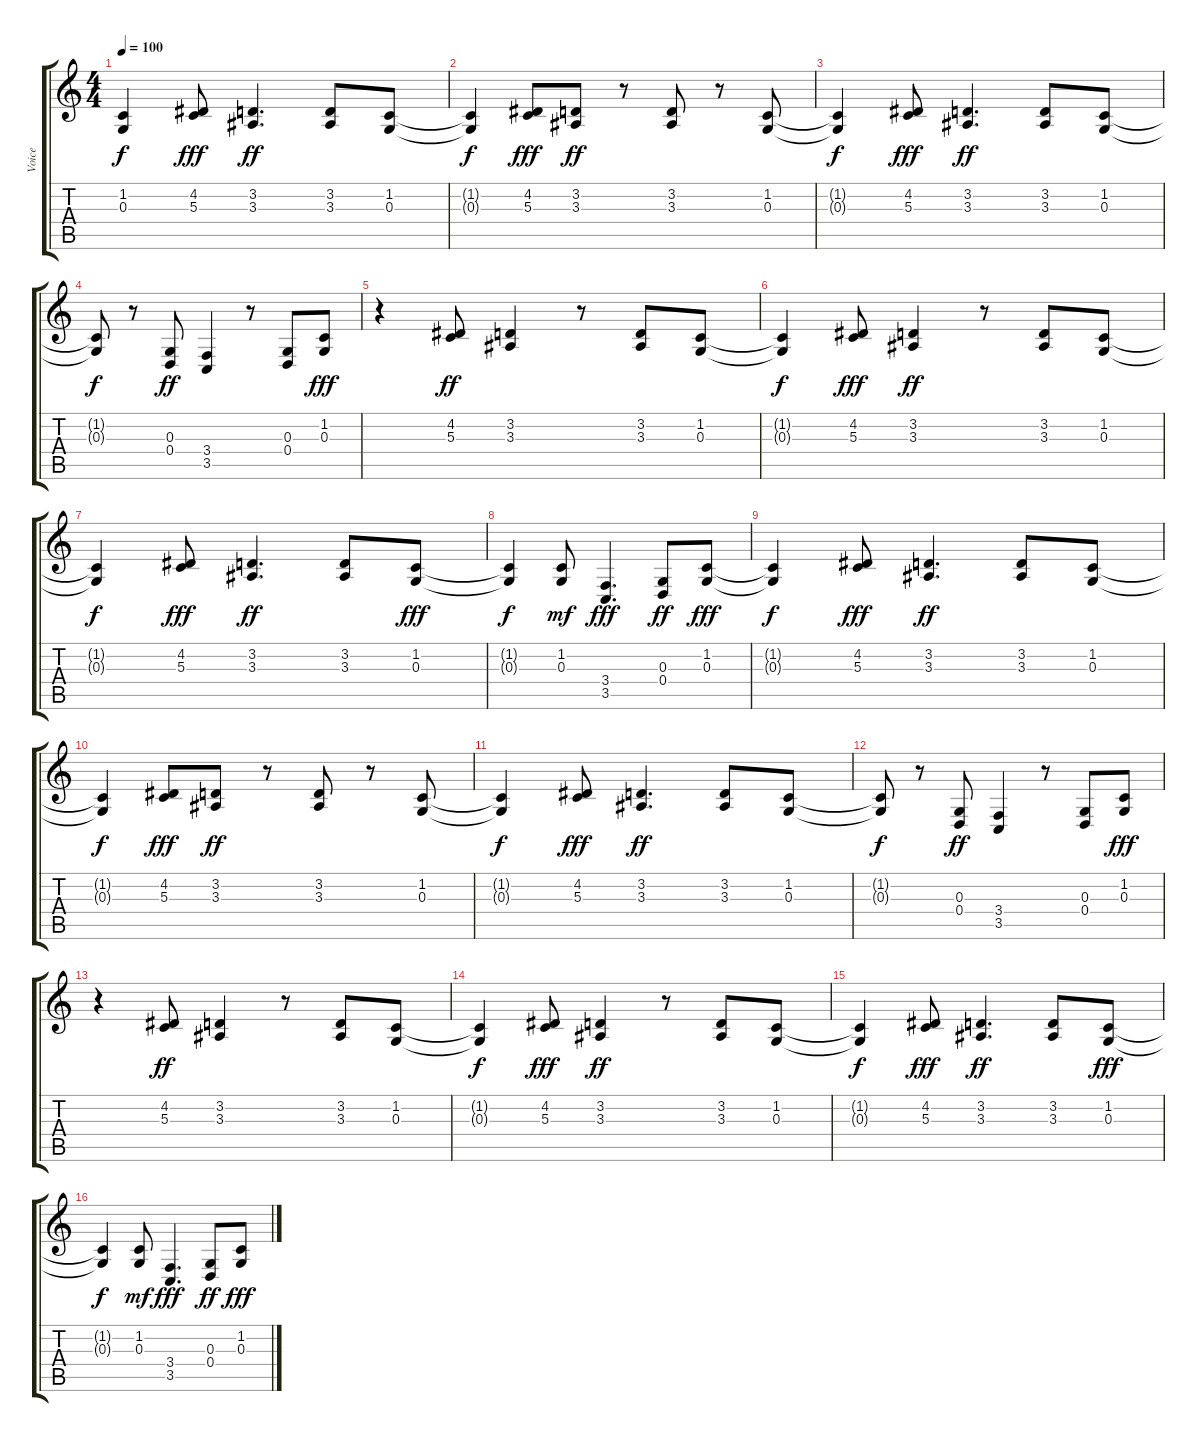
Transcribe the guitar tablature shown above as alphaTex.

\track ("Voice" "Voice") {instrument voiceoohs}
\staff {score tabs}
\tuning (E4 B3 G3 D3 A2 E2) {hide}
\ts (4 4)
\tempo 100
\clef g2
\ks c
(1.2{t} 0.3{t}).4{dy f} (4.2 5.3).8{dy fff} (3.2 3.3).4{d dy ff} (3.2 3.3).8 (1.2 0.3).8 |
(1.2{t} 0.3{t}).4{dy f} (4.2 5.3).8{dy fff} (3.2 3.3).8{dy ff} r.8 (3.2 3.3).8 r.8 (1.2 0.3).8 |
(1.2{t} 0.3{t}).4{dy f} (4.2 5.3).8{dy fff} (3.2 3.3).4{d dy ff} (3.2 3.3).8 (1.2 0.3).8 |
(1.2{t} 0.3{t}).8{dy f} r.8 (0.3 0.4).8{dy ff} (3.4 3.5).4 r.8 (0.3 0.4).8 (1.2 0.3).8{dy fff} |
r.4 (4.2 5.3).8{dy ff} (3.2 3.3).4 r.8 (3.2 3.3).8 (1.2 0.3).8 |
(1.2{t} 0.3{t}).4{dy f} (4.2 5.3).8{dy fff} (3.2 3.3).4{dy ff} r.8 (3.2 3.3).8 (1.2 0.3).8 |
(1.2{t} 0.3{t}).4{dy f} (4.2 5.3).8{dy fff} (3.2 3.3).4{d dy ff} (3.2 3.3).8 (1.2 0.3).8{dy fff} |
(1.2{t} 0.3{t}).4{dy f} (1.2 0.3).8{dy mf} (3.4 3.5).4{d dy fff} (0.3 0.4).8{dy ff} (1.2 0.3).8{dy fff} |
(1.2{t} 0.3{t}).4{dy f} (4.2 5.3).8{dy fff} (3.2 3.3).4{d dy ff} (3.2 3.3).8 (1.2 0.3).8 |
(1.2{t} 0.3{t}).4{dy f} (4.2 5.3).8{dy fff} (3.2 3.3).8{dy ff} r.8 (3.2 3.3).8 r.8 (1.2 0.3).8 |
(1.2{t} 0.3{t}).4{dy f} (4.2 5.3).8{dy fff} (3.2 3.3).4{d dy ff} (3.2 3.3).8 (1.2 0.3).8 |
(1.2{t} 0.3{t}).8{dy f} r.8 (0.3 0.4).8{dy ff} (3.4 3.5).4 r.8 (0.3 0.4).8 (1.2 0.3).8{dy fff} |
r.4 (4.2 5.3).8{dy ff} (3.2 3.3).4 r.8 (3.2 3.3).8 (1.2 0.3).8 |
(1.2{t} 0.3{t}).4{dy f} (4.2 5.3).8{dy fff} (3.2 3.3).4{dy ff} r.8 (3.2 3.3).8 (1.2 0.3).8 |
(1.2{t} 0.3{t}).4{dy f} (4.2 5.3).8{dy fff} (3.2 3.3).4{d dy ff} (3.2 3.3).8 (1.2 0.3).8{dy fff} |
(1.2{t} 0.3{t}).4{dy f} (1.2 0.3).8{dy mf} (3.4 3.5).4{d dy fff} (0.3 0.4).8{dy ff} (1.2 0.3).8{dy fff}
